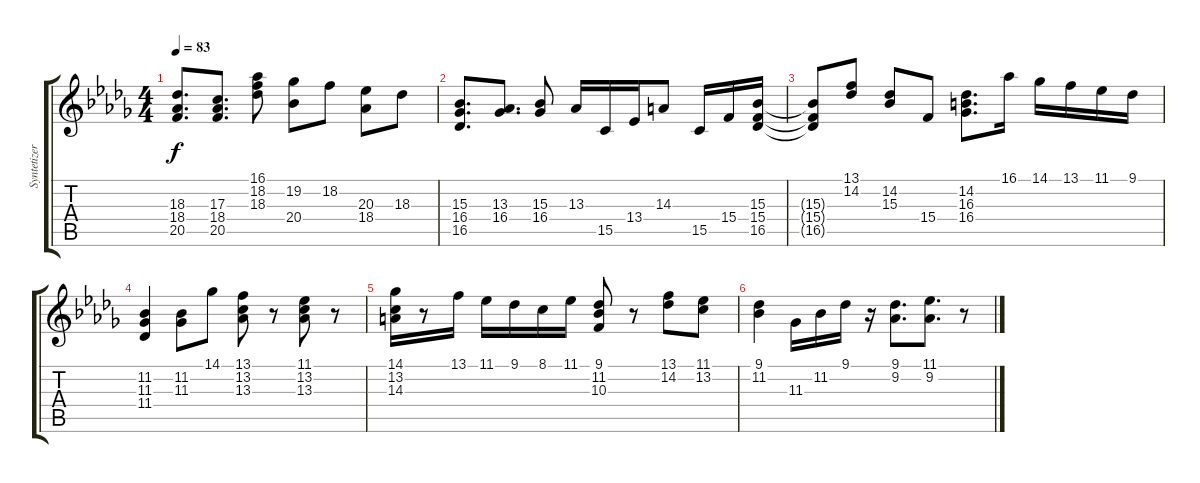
\track ("Syntetizer" "Syntetizer") {instrument electricgrandpiano}
\staff {score tabs}
\tuning (E4 B3 G3 D3 A2 E2) {hide}
\ts (4 4)
\tempo 83
\clef g2
\ks db
(18.3 18.4 20.5).8{d dy f} (17.3 18.4 20.5).8{d} (16.1 18.2 18.3).8 (19.2 20.4).8 18.2.8 (20.3 18.4).8 18.3.8 |
(15.3 16.4 16.5).8{d} (13.3 16.4).8{d} (15.3 16.4).8 13.3.16 15.5.16 13.4.16 14.3.8 15.5.16 15.4.16 (15.3 15.4 16.5).16 |
(15.3{t} 15.4{t} 16.5{t}).8 (13.1 14.2).8 (14.2 15.3).8 15.4.8 (14.2 16.3 16.4).8{d} 16.1.16 14.1.16 13.1.16 11.1.16 9.1.16 |
(11.2 11.3 11.4).4 (11.2 11.3).8 14.1.8 (13.1 13.2 13.3).8 r.8 (11.1 13.2 13.3).8 r.8 |
(14.1 13.2 14.3).16 r.8 13.1.16 11.1.16 9.1.16 8.1.16 11.1.16 (9.1 11.2 10.3).8 r.8 (13.1 14.2).8 (11.1 13.2).8 |
(9.1 11.2).4 11.3.16 11.2.16 9.1.16 r.16 (9.1 9.2).8{d} (11.1 9.2).8{d} r.8
